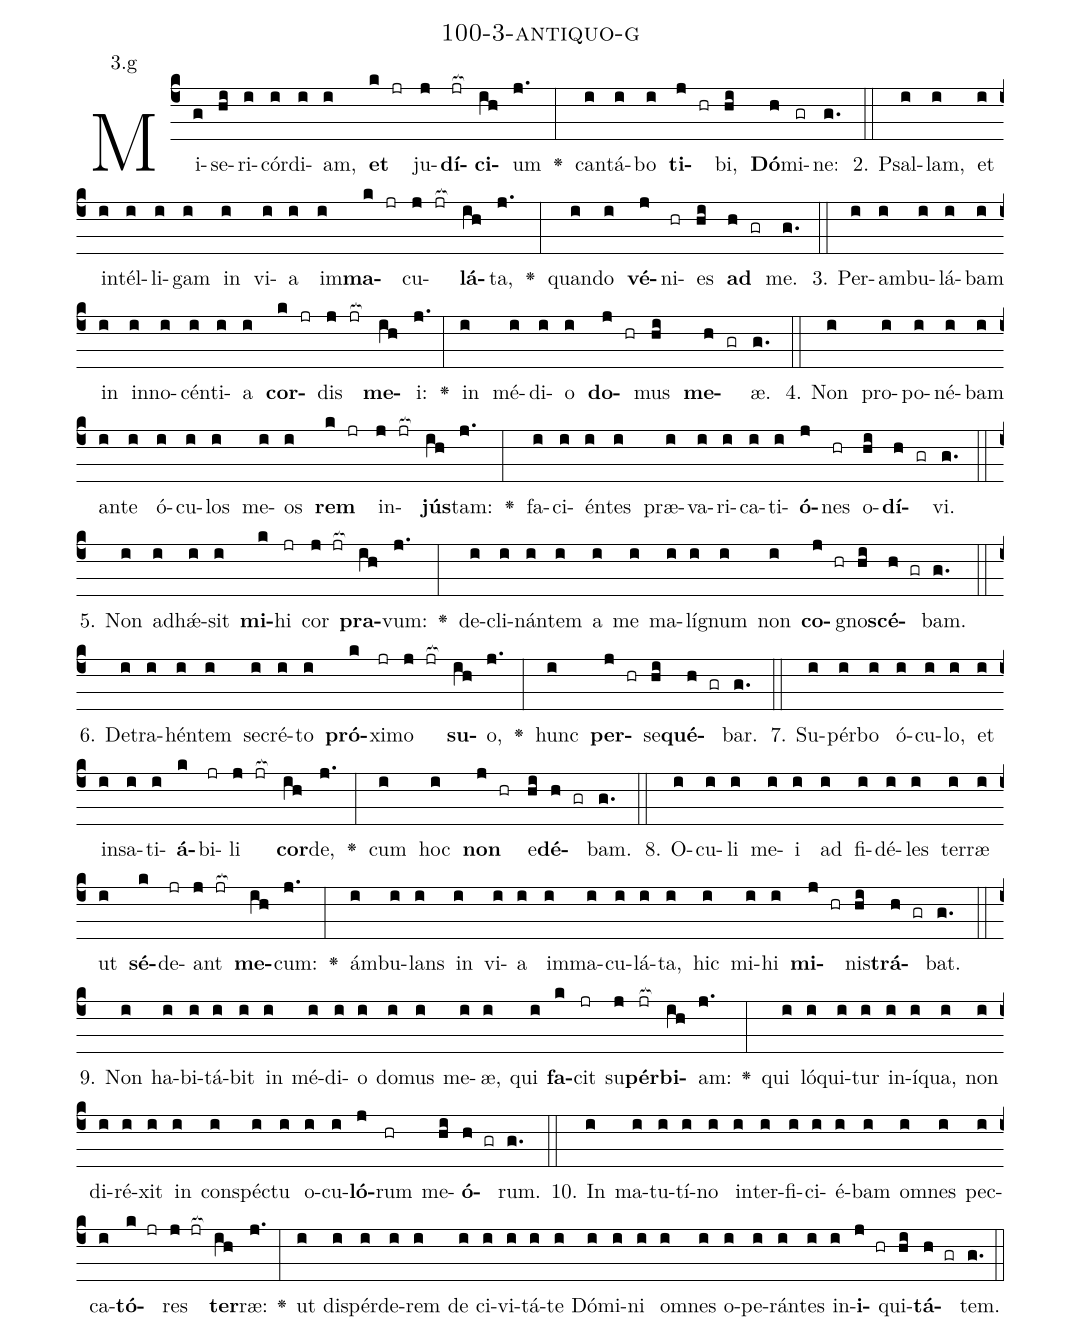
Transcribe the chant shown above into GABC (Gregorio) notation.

name: 100-3-antiquo-g;
annotation: 3.g;
%%
(c4)Mi(g)se(hi)ri(i)cór(i)di(i)am,(i) <b>et</b>(k jr) ju(j)<b>dí</b>(jr[ocb:1{])<b>ci</b>(ih[ocb:0}])um(j.) <v>\greheightstar</v>(:) can(i)tá(i)bo(i) <b>ti</b>(j hr)bi,(hi) <b>Dó</b>(h)mi(gr)ne:(g.) (::)
2. Psal(i)lam,(i) et(i) in(i)tél(i)li(i)gam(i) in(i) vi(i)a(i) im(i)<b>ma</b>(k jr)cu(j jr[ocb:1{])<b>lá</b>(ih[ocb:0}])ta,(j.) <v>\greheightstar</v>(:) quan(i)do(i) <b>vé</b>(j)ni(hr)es(hi) <b>ad</b>(h gr) me.(g.) (::)
3. Per(i)am(i)bu(i)lá(i)bam(i) in(i) in(i)no(i)cén(i)ti(i)a(i) <b>cor</b>(k jr)dis(j jr[ocb:1{]) <b>me</b>(ih[ocb:0}])i:(j.) <v>\greheightstar</v>(:) in(i) mé(i)di(i)o(i) <b>do</b>(j hr)mus(hi) <b>me</b>(h gr)æ.(g.) (::)
4. Non(i) pro(i)po(i)né(i)bam(i) an(i)te(i) ó(i)cu(i)los(i) me(i)os(i) <b>rem</b>(k jr) in(j jr[ocb:1{])<b>jús</b>(ih[ocb:0}])tam:(j.) <v>\greheightstar</v>(:) fa(i)ci(i)én(i)tes(i) præ(i)va(i)ri(i)ca(i)ti(i)<b>ó</b>(j)nes(hr) o(hi)<b>dí</b>(h gr)vi.(g.) (::)
5. Non(i) ad(i)hǽ(i)sit(i) <b>mi</b>(k)hi(jr) cor(j jr[ocb:1{]) <b>pra</b>(ih[ocb:0}])vum:(j.) <v>\greheightstar</v>(:) de(i)cli(i)nán(i)tem(i) a(i) me(i) ma(i)lí(i)gnum(i) non(i) <b>co</b>(j hr)gno(hi)<b>scé</b>(h gr)bam.(g.) (::)
6. De(i)tra(i)hén(i)tem(i) se(i)cré(i)to(i) <b>pró</b>(k)xi(jr)mo(j jr[ocb:1{]) <b>su</b>(ih[ocb:0}])o,(j.) <v>\greheightstar</v>(:) hunc(i) <b>per</b>(j hr)se(hi)<b>qué</b>(h gr)bar.(g.) (::)
7. Su(i)pér(i)bo(i) ó(i)cu(i)lo,(i) et(i) in(i)sa(i)ti(i)<b>á</b>(k)bi(jr)li(j jr[ocb:1{]) <b>cor</b>(ih[ocb:0}])de,(j.) <v>\greheightstar</v>(:) cum(i) hoc(i) <b>non</b>(j hr) e(hi)<b>dé</b>(h gr)bam.(g.) (::)
8. O(i)cu(i)li(i) me(i)i(i) ad(i) fi(i)dé(i)les(i) ter(i)ræ(i) ut(i) <b>sé</b>(k)de(jr)ant(j jr[ocb:1{]) <b>me</b>(ih[ocb:0}])cum:(j.) <v>\greheightstar</v>(:) ám(i)bu(i)lans(i) in(i) vi(i)a(i) im(i)ma(i)cu(i)lá(i)ta,(i) hic(i) mi(i)hi(i) <b>mi</b>(j hr)nis(hi)<b>trá</b>(h gr)bat.(g.) (::)
9. Non(i) ha(i)bi(i)tá(i)bit(i) in(i) mé(i)di(i)o(i) do(i)mus(i) me(i)æ,(i) qui(i) <b>fa</b>(k)cit(jr) su(j)<b>pér</b>(jr[ocb:1{])<b>bi</b>(ih[ocb:0}])am:(j.) <v>\greheightstar</v>(:) qui(i) ló(i)qui(i)tur(i) in(i)í(i)qua,(i) non(i) di(i)ré(i)xit(i) in(i) con(i)spéc(i)tu(i) o(i)cu(i)<b>ló</b>(j)rum(hr) me(hi)<b>ó</b>(h gr)rum.(g.) (::)
10. In(i) ma(i)tu(i)tí(i)no(i) in(i)ter(i)fi(i)ci(i)é(i)bam(i) om(i)nes(i) pec(i)ca(i)<b>tó</b>(k jr)res(j jr[ocb:1{]) <b>ter</b>(ih[ocb:0}])ræ:(j.) <v>\greheightstar</v>(:) ut(i) dis(i)pér(i)de(i)rem(i) de(i) ci(i)vi(i)tá(i)te(i) Dó(i)mi(i)ni(i) om(i)nes(i) o(i)pe(i)rán(i)tes(i) in(i)<b>i</b>(j hr)qui(hi)<b>tá</b>(h gr)tem.(g.) (::)
